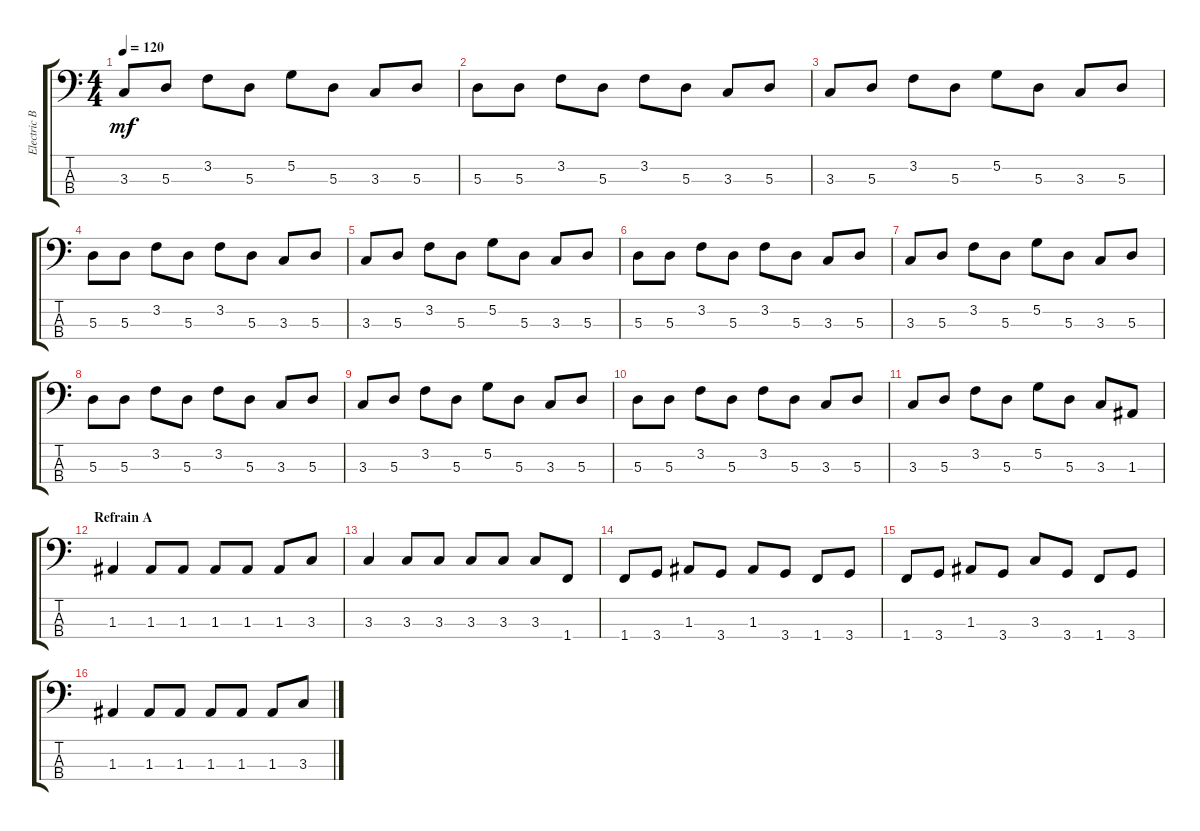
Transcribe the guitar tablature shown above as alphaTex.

\track ("Electric Bass" "Electric B") {instrument electricbassfinger}
\staff {score tabs}
\tuning (G2 D2 A1 E1) {hide}
\ts (4 4)
\tempo 120
\clef f4
\ks c
3.3.8{dy mf} 5.3.8 3.2.8 5.3.8 5.2.8 5.3.8 3.3.8 5.3.8 |
5.3.8 5.3.8 3.2.8 5.3.8 3.2.8 5.3.8 3.3.8 5.3.8 |
3.3.8 5.3.8 3.2.8 5.3.8 5.2.8 5.3.8 3.3.8 5.3.8 |
5.3.8 5.3.8 3.2.8 5.3.8 3.2.8 5.3.8 3.3.8 5.3.8 |
3.3.8 5.3.8 3.2.8 5.3.8 5.2.8 5.3.8 3.3.8 5.3.8 |
5.3.8 5.3.8 3.2.8 5.3.8 3.2.8 5.3.8 3.3.8 5.3.8 |
3.3.8 5.3.8 3.2.8 5.3.8 5.2.8 5.3.8 3.3.8 5.3.8 |
5.3.8 5.3.8 3.2.8 5.3.8 3.2.8 5.3.8 3.3.8 5.3.8 |
3.3.8 5.3.8 3.2.8 5.3.8 5.2.8 5.3.8 3.3.8 5.3.8 |
5.3.8 5.3.8 3.2.8 5.3.8 3.2.8 5.3.8 3.3.8 5.3.8 |
3.3.8 5.3.8 3.2.8 5.3.8 5.2.8 5.3.8 3.3.8 1.3.8 |
\section ("" "Refrain A")
1.3.4 1.3.8 1.3.8 1.3.8 1.3.8 1.3.8 3.3.8 |
3.3.4 3.3.8 3.3.8 3.3.8 3.3.8 3.3.8 1.4.8 |
1.4.8 3.4.8 1.3.8 3.4.8 1.3.8 3.4.8 1.4.8 3.4.8 |
1.4.8 3.4.8 1.3.8 3.4.8 3.3.8 3.4.8 1.4.8 3.4.8 |
1.3.4 1.3.8 1.3.8 1.3.8 1.3.8 1.3.8 3.3.8
